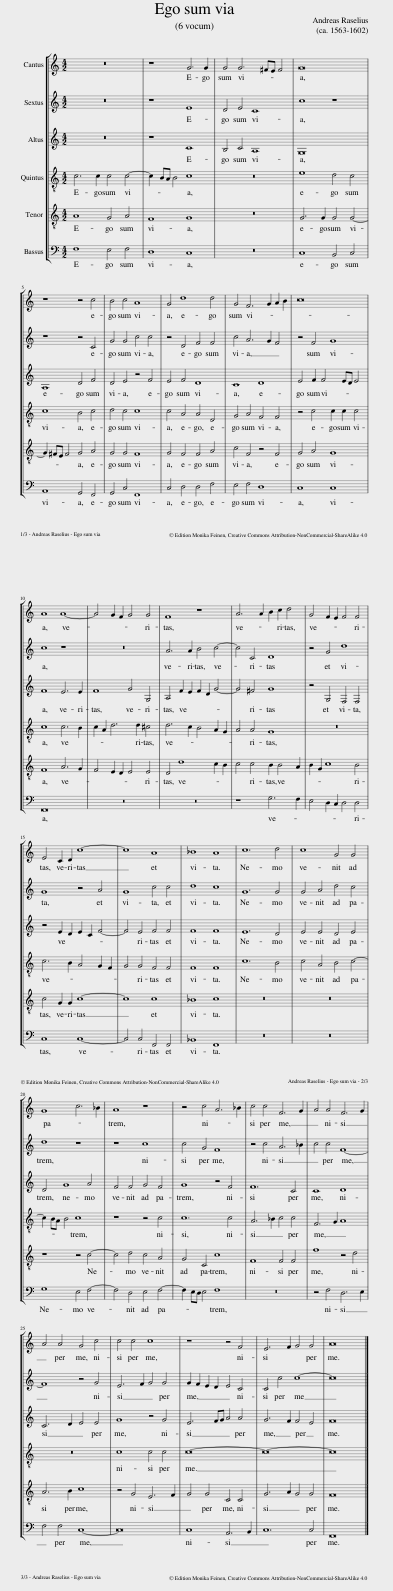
X:1
%%score [ 1 2 3 4 5 6 ]
L:1/8
M:4/2
I:linebreak $
K:C
V:1 treble
V:2 treble
V:3 treble
V:4 treble-8
V:5 treble-8
V:6 bass
V:1
 z16 | z8 G6 G2 | G4 G6 ^FE F4 | G16 |$ z8 z4 c4 | %5
 B4 c4 A8 | G4 d8 d4 | G4 F6 G2 A2 B2 | c16 |$ A8 A8- | %10
 A4 G2 F2 G4 G4 | F8 z8 | A6 A2 B2 c2 d4 | G4 F2 E2 F4 F4 |$ E4 C2 D2 c8- | %15
 c8 A8 | _B8 A8 | c12 d4 | c8 G4 G4 |$ G8 c6 _B2 | %20
 A8 z8 | z4 c4 A6 _B2 | c4 c4 F6 G2 | A4 A4 F6 G2 |$ A4 A4 G4 c4 | %25
 c4 c4 c8 | z8 z4 F4 | E6 F2 G4 G4 | A16 |] %29
V:2
 z16 | z8 E8 | D4 E4 C8 | c8 z8 |$ z8 z4 C4 | %5
 G4 G4 c4 c4 | z4 D4 F4 F4 | c4 A6 G2 F4 | z4 F4 G8 |$ c8 z8 | %10
 z16 | A6 A2 B4 c4- | c4 C4 D8 | z4 G4 d8 |$ G8 z4 A4 | %15
 G8 c4 c4 | d8 c8 | G12 G4 | G4 A4 d4 c4 |$ d8 z8 | %20
 z8 c8 | c4 G4 F8 | z4 c4 A6 _B2 | c4 c4 F8- |$ F8 z4 G4 | %25
 E6 F2 G4 G4 | G2 F2 E2 D2 E4 C4 | C4 c4 c8- | c16 |] %29
V:3
 z16 | z8 C8 | B,4 C4 A,8 | G,16 |$ A,8 D4 F4 | %5
 D4 E4 z4 F4 | E4 F4 D8 | C8 D8 | E4 F2 F4 ED E4 |$ F8 E6 E2 | %10
 F8 G4 G,4 | A,4 F2 E2 F2 D2 G4- | G4 ^F4 G8 | z4 G,4 F,4 F,4 |$ z4 E2 D2 E2 C2 F4- | %15
 F4 E4 F4 F4 | F8 F8 | E12 D4 | E4 E4 D4 E4 |$ D4 G8 A4 | %20
 F4 F4 G4 F4 | G8 z4 F4 | F12 C4 | C8 D8 |$ C6 D2 E4 E4 | %25
 G8 z4 G4 | E6 FG A4 A4 | G6 F2 F4 E4 | F16 |] %29
V:4
 c6 c2 c4 c4- | c2 BA B4 c8 | z16 | e8 d4 c4 |$ c8 B4 c4 | %5
 d4 c4 c8 | c4 A4 A4 D4 | G4 A4 F4 F4 | z4 c4 c2 c2 c4 |$ c8 c6 B2 | %10
 c2 A2 d6 d2 ^c4 | d6 c2 B4 A2 G2 | A4 A4 G8 | z16 |$ c6 B2 A4 G2 F2 | %15
 G4 G4 F4 F4 | F8 F8 | c12 B4 | c4 A4 B4 c4- |$ c2 BA B4 c8 | %20
 z8 z4 c4 | c12 c4 | A6 _B2 c4 c4 | F6 G2 A8 |$ z16 | %25
 c8 c4 c4 | c16- | c16- | c16 |] %29
V:5
 A8 G4 A4 | F8 G8 | z16 | G6 G2 G4 G4- |$ G2 ^FE F4 G4 A4 | %5
 G4 G4 F8 | G4 F4 F4 A4 | c4 F4 z4 F4 | G4 A4 G8 |$ F8 A6 G2 | %10
 F4 E2 D2 E4 E4 | D4 d8 c2 B2 | c4 c4 B2 B4 A2 | B2 G2 c8 B4 |$ c4 G2 G2 c8- | %15
 c8 c8 | _B8 c8 | z16 | z16 |$ z8 z4 c4- | %20
 c4 d4 c4 A4 | G4 C4 c8 | F8 F4 F4 | f8 z4 d4 |$ A6 B2 c8 | %25
 z4 G4 E6 F2 | G4 G4 C4 C4 | G6 A2 G4 G4 | F16 |] %29
V:6
 F,8 E,4 F,4 | D,8 C,8 | z16 | C,8 B,,4 C,4 |$ A,,8 G,,4 F,,4 | %5
 G,,4 C,4 F,,8 | C,4 D,4 D,4 F,4 | E,4 F,4 D,8 | C,8 C,8 |$ F,,16 | %10
 z16 | z16 | z8 G,6 F,2 | E,4 D,2 C,2 D,4 D,4 |$ C,8 C,8- | %15
 C,4 C,4 F,,4 F,,4 | _B,,8 F,,8 | z16 | z16 |$ G,8 E,4 F,4- | %20
 F,4 D,4 E,4 F,4- | F,2 E,D, E,4 F,8 | z16 | z4 F,4 D,6 E,2 |$ F,4 F,4 C,8- | %25
 C,16 | C,8 A,,6 B,,2 | C,12 C,4 | F,,16 |] %29
